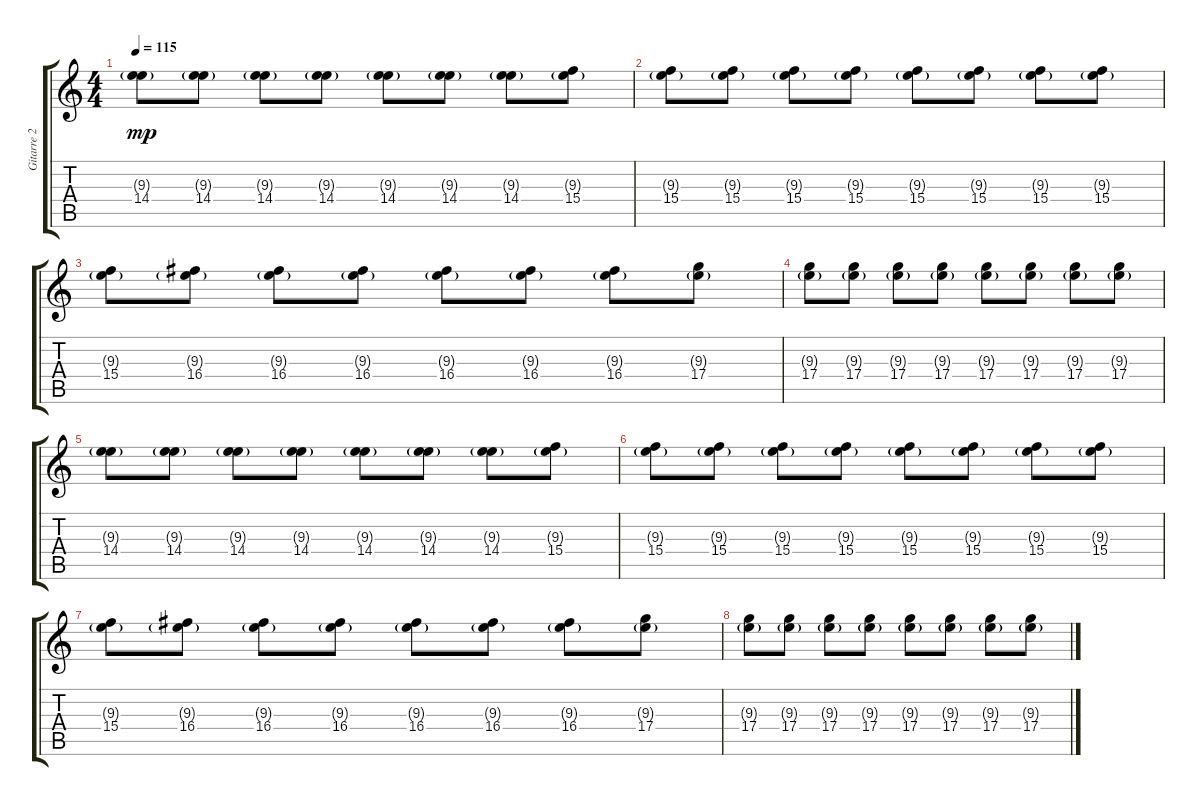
\track ("Gitarre 2" "Gitarre 2") {instrument distortionguitar}
\staff {score tabs}
\tuning (E4 B3 G3 D3 A2 E2) {hide}
\ts (4 4)
\tempo 115
\clef g2
\ks c
(9.3{g} 14.4).8{dy mp instrument distortionguitar} (9.3{g} 14.4).8 (9.3{g} 14.4).8 (9.3{g} 14.4).8 (9.3{g} 14.4).8 (9.3{g} 14.4).8 (9.3{g} 14.4).8 (9.3{g} 15.4).8 |
(9.3{g} 15.4).8 (9.3{g} 15.4).8 (9.3{g} 15.4).8 (9.3{g} 15.4).8 (9.3{g} 15.4).8 (9.3{g} 15.4).8 (9.3{g} 15.4).8 (9.3{g} 15.4).8 |
(9.3{g} 15.4).8 (9.3{g} 16.4).8 (9.3{g} 16.4).8 (9.3{g} 16.4).8 (9.3{g} 16.4).8 (9.3{g} 16.4).8 (9.3{g} 16.4).8 (9.3{g} 17.4).8 |
(9.3{g} 17.4).8 (9.3{g} 17.4).8 (9.3{g} 17.4).8 (9.3{g} 17.4).8 (9.3{g} 17.4).8 (9.3{g} 17.4).8 (9.3{g} 17.4).8 (9.3{g} 17.4).8 |
(9.3{g} 14.4).8 (9.3{g} 14.4).8 (9.3{g} 14.4).8 (9.3{g} 14.4).8 (9.3{g} 14.4).8 (9.3{g} 14.4).8 (9.3{g} 14.4).8 (9.3{g} 15.4).8 |
(9.3{g} 15.4).8 (9.3{g} 15.4).8 (9.3{g} 15.4).8 (9.3{g} 15.4).8 (9.3{g} 15.4).8 (9.3{g} 15.4).8 (9.3{g} 15.4).8 (9.3{g} 15.4).8 |
(9.3{g} 15.4).8 (9.3{g} 16.4).8 (9.3{g} 16.4).8 (9.3{g} 16.4).8 (9.3{g} 16.4).8 (9.3{g} 16.4).8 (9.3{g} 16.4).8 (9.3{g} 17.4).8 |
(9.3{g} 17.4).8 (9.3{g} 17.4).8 (9.3{g} 17.4).8 (9.3{g} 17.4).8 (9.3{g} 17.4).8 (9.3{g} 17.4).8 (9.3{g} 17.4).8 (9.3{g} 17.4).8
